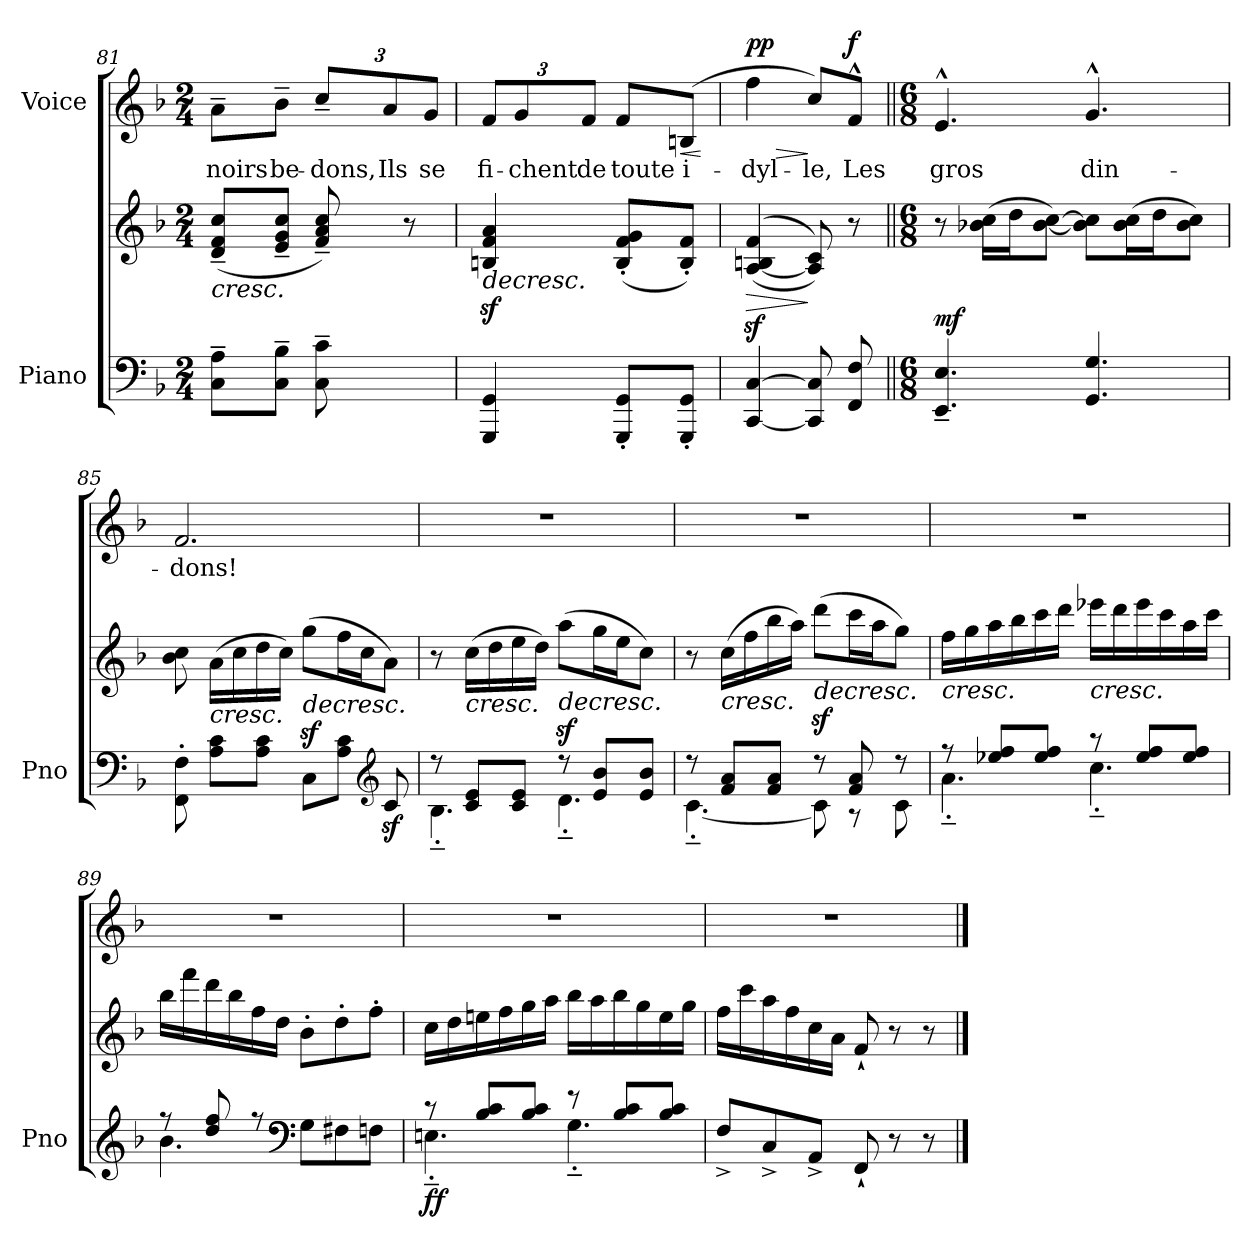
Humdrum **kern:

**kern	**kern	**dynam	**kern	**text	**dynam
*part2	*part2	*part2	*part1	*part1	*part1
*staff3	*staff2	*staff2/3	*staff1	*staff1	*staff1
*I"Piano	*	*	*I"Voice	*	*
*I'Pno	*	*	*	*	*
*clefF4	*clefG2	*	*clefG2	*	*
*k[b-]	*k[b-]	*	*k[b-]	*	*
*M2/4	*M2/4	*	*M2/4	*	*
=81	=81	=81	=81	=81	=81
!	!	!LO:HP:b	!	!	!
8C\~ 8A\~L	(8d/~ 8f/~ 8cc/~L	<	8a~\L	noirs	.
8C\~ 8B-\~J	8e/~ 8g/~ 8cc/~J	.	8b-~\J	be-	.
*	*	*	*Xbrackettup	*	*
8C\~ 8c\~	8f/~ 8a/~ 8cc/~)	.	12cc~/L	-dons,	.
.	.	.	12a/	Ils	.
8ryy	8r	.	.	.	.
.	.	.	12g/J	se	.
=82	=82	=82	=82	=82	=82
!	!	!LO:HP:b	!	!	!
4GGG/ 4GG/	4Bn/z< 4f/z< 4a/z<	>	12f/L	fi-	.
.	.	.	12g/	-chent	.
.	.	.	12f/J	de	.
8GGG/' 8GG/'L	(8B/' 8f/' 8g/'L	[	8f/L	toute	.
!	!	!	!	!	!LO:HP:b
8GGG/' 8GG/'J	8B/' 8f/'J)	.	(>8Bn/J	i-	<
.	.	.	.	.	[
=83	=83	=83	=83	=83	=83
!	!	!LO:HP:b	!	!	!LO:HP:b
!	!	!	!	!	!LO:DY:n=1:a
[<4CC/ [>4C/	(>([<4A/z< 4Bn/z< 4f/z<	>	4ff\	-dyl-	> pp
8CC/] 8C/]	8A/] 8c/))	]	8cc/L)	-le,	]
!	!	!	!	!	!LO:DY:n=2:a
8FF/ 8F/	8r	.	8f^^/J	Les	f
=84||	=84||	=84||	=84||	=84||	=84||
*M6/8	*M6/8	*	*M6/8	*	*
!	!	!LO:DY:a=2	!	!	!
4.EE/~ 4.E/~	8r	mf	4.e^^/	gros	.
.	(>16b-X\ 16cc\LL	.	.	.	.
.	16dd\J	.	.	.	.
.	[<8b-\ [>8cc\J)	.	.	.	.
4.GG/ 4.G/	8b-\] 8cc\]L	.	4.g^^/	din-	.
.	(>16b-\ 16cc\L	.	.	.	.
.	16dd\J	.	.	.	.
.	8b-\ 8cc\J)	.	.	.	.
=85	=85	=85	=85	=85	=85
!	!	!LO:DY:b=2	!	!	!
!	!	!LO:DY:n=1:b	!	!	!
!	!	!LO:DY:n=2:b	!	!	!
8FF\' 8F\'	8b-\ 8cc\	p p other-dynamics	2.f/	-dons!	.
!	!	!LO:HP:b	!	!	!
8A\ 8c\L	(16a\LL	<	.	.	.
.	16cc\	.	.	.	.
8A\ 8c\J	16dd\	.	.	.	.
.	16cc\JJ)	.	.	.	.
!	!	!LO:HP:n=1:b	!	!	!
8C\L	(>8ggz>\L	] >	.	.	.
8A\ 8c\J	16ff\L	.	.	.	.
.	16cc\J	.	.	.	.
*clefG2	*	*	*	*	*
8cz</	8a\J)	[	.	.	.
=86	=86	=86	=86	=86	=86
*^	*	*	*	*	*
8r	4.B-'~\	8r	.	2.r	.	.
!	!	!	!LO:HP:b	!	!	!
8c/ 8e/L	.	(>16cc\LL	<	.	.	.
.	.	16dd\	.	.	.	.
8c/ 8e/J	.	16ee\	.	.	.	.
.	.	16dd\JJ)	.	.	.	.
!	!	!	!LO:HP:n=1:b	!	!	!
8r	4.d'~\	(>8aaz<\L	] >	.	.	.
8e/ 8b-/L	.	16gg\L	.	.	.	.
.	.	16ee\J	.	.	.	.
8e/ 8b-/J	.	8cc\J)	[	.	.	.
=87	=87	=87	=87	=87	=87	=87
8r	[4.c'~\	8r	.	2.r	.	.
!	!	!	!LO:HP:b	!	!	!
8f/ 8a/L	.	(>16cc\LL	<	.	.	.
.	.	16ff\	.	.	.	.
8f/ 8a/J	.	16bb-\	.	.	.	.
.	.	16aa\JJ)	.	.	.	.
!	!	!	!LO:HP:n=1:b	!	!	!
8r	8c\]	(>8dddz<\L	] >	.	.	.
8f/ 8a/	8r	16ccc\L	.	.	.	.
.	.	16aa\J	.	.	.	.
8r	8c\	8gg\J)	[	.	.	.
=88	=88	=88	=88	=88	=88	=88
!	!	!LO:TX:b:i:t=cresc.	!	!	!	!
8r	4.a'~\	16ff\LL	.	2.r	.	.
.	.	16gg\	.	.	.	.
8ee-X/ 8ff/L	.	16aa\	.	.	.	.
.	.	16bb-\	.	.	.	.
8ee-/ 8ff/J	.	16ccc\	.	.	.	.
.	.	16ddd\JJ	.	.	.	.
!	!	!	!LO:HP:b	!	!	!
8r	4.cc'~\	16eee-X\LL	<	.	.	.
.	.	16ddd\	.	.	.	.
8ee-/ 8ff/L	.	16eee-\	.	.	.	.
.	.	16ccc\	.	.	.	.
8ee-/ 8ff/J	.	16aa\	.	.	.	.
.	.	16ccc\JJ	.	.	.	.
=89	=89	=89	=89	=89	=89	=89
8r	4.b-\	16bb-\LL	.	2.r	.	.
.	.	16fff\	.	.	.	.
8dd/ 8ff/	.	16ddd\	.	.	.	.
.	.	16bb-\	.	.	.	.
8r	.	16ff\	.	.	.	.
.	.	16dd\JJ	.	.	.	.
*clefF4	*	*	*	*	*	*
8G\L	4.ryy	8b-'\L	]	.	.	.
8F#X\	.	8dd'\	.	.	.	.
8Fn\J	.	8ff'\J	.	.	.	.
=90	=90	=90	=90	=90	=90	=90
!	!	!	!LO:DY:b=2	!	!	!
!	!	!	!LO:DY:n=1:b	!	!	!
8r	4.En'~\	16cc\LL	f f	2.r	.	.
.	.	16dd\	.	.	.	.
8B-/ 8c/L	.	16een\	.	.	.	.
.	.	16ff\	.	.	.	.
8B-/ 8c/J	.	16gg\	.	.	.	.
.	.	16aa\JJ	.	.	.	.
8r	4.G'~\	16bb-\LL	.	.	.	.
.	.	16aa\	.	.	.	.
8B-/ 8c/L	.	16bb-\	.	.	.	.
.	.	16gg\	.	.	.	.
8B-/ 8c/J	.	16ee\	.	.	.	.
.	.	16gg\JJ	.	.	.	.
*v	*v	*	*	*	*	*
=91	=91	=91	=91	=91	=91
8F^/L	16ff\LL	.	2.r	.	.
.	16ccc\	.	.	.	.
8C^/	16aa\	.	.	.	.
.	16ff\	.	.	.	.
8AA^/J	16cc\	.	.	.	.
.	16a\JJ	.	.	.	.
8FF`/	8f`/	[	.	.	.
8r	8r	.	.	.	.
8r	8r	.	.	.	.
==	==	==	==	==	==
*-	*-	*-	*-	*-	*-
